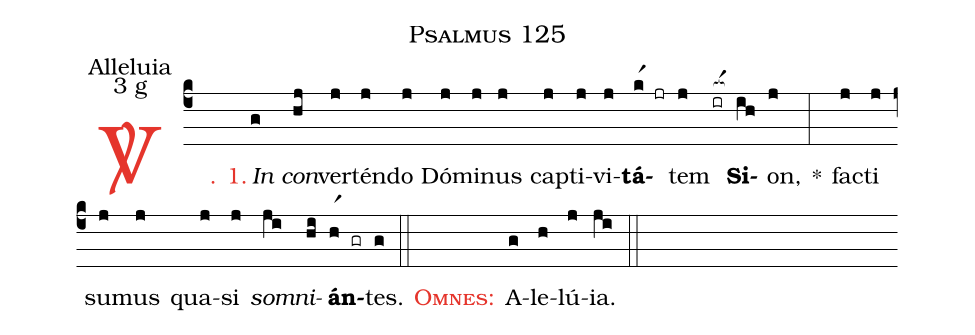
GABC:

name: Psalmus 125;
office-part: Alleluia;
mode: 3;
mode-differentia: g;
%%
(c4)

<c><sp>V/</sp>. 1.</c>() <i>In</i>(g) <i>con</i>(hj)ver(j)tén(j)do(j) Dó(j)mi(j)nus(j) cap(j)ti(j)vi(j)<b>tá</b>(kr1 jr)tem(j) <nlba>(ir[ocba:1{])<b>Si</b></nlba>(ih[ocba:0}])on,(j) *(:) fa(j)cti(j) su(j)mus(j) qua(j)si(j) <i>som</i>(ji)<i>ni</i>(hi)<b>án</b>(hr1 gr)tes.(g)

(::)

<nlba><c><sc>Omnes</sc>:</c>() A</nlba>(g)le(h)lú(j)ia.(ji)

(::)
